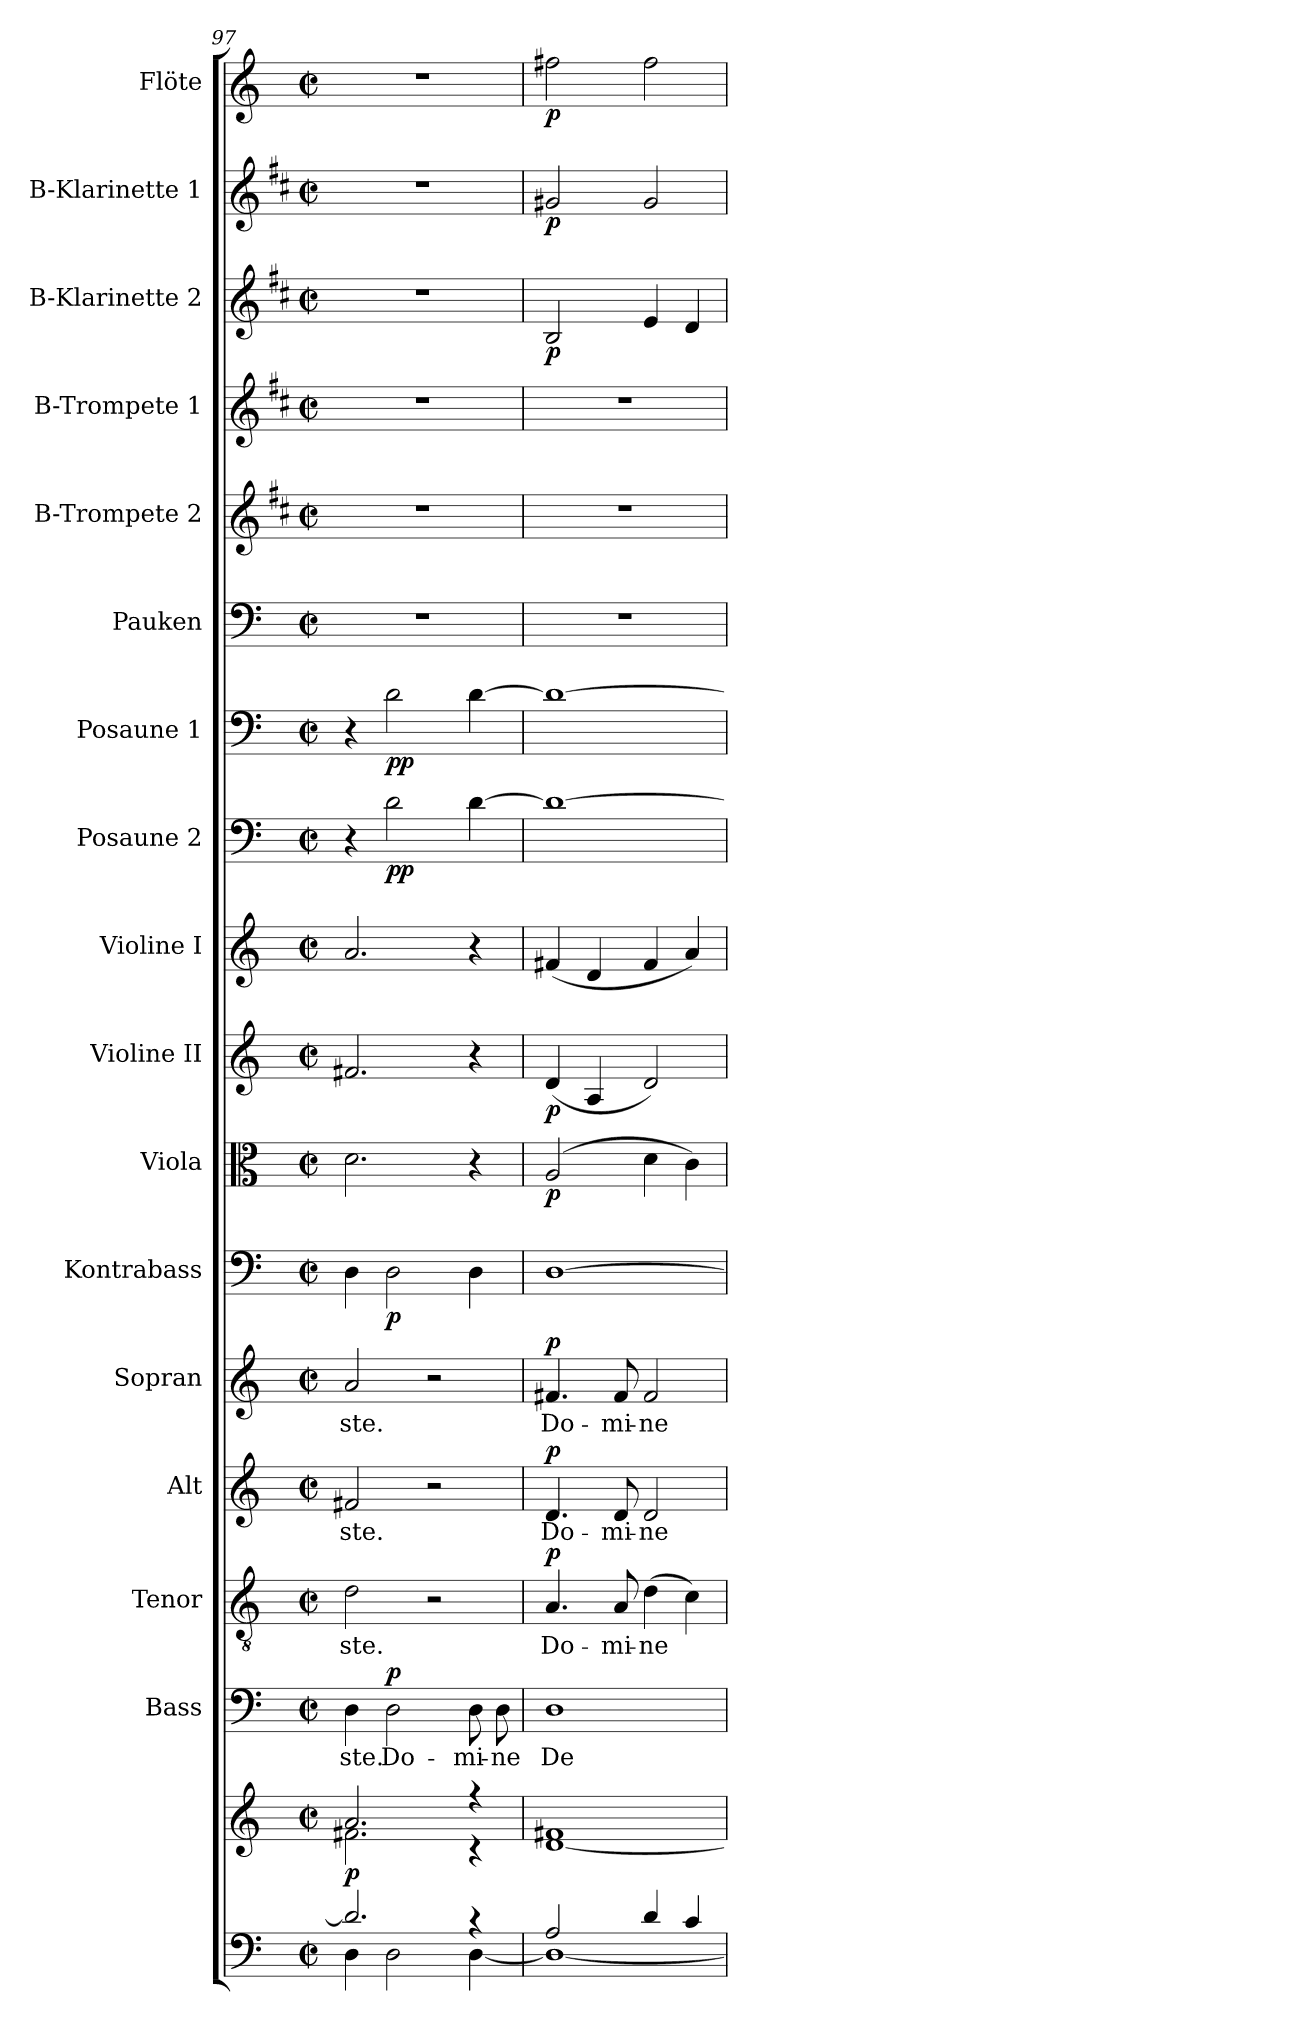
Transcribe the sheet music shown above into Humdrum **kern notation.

**kern	**kern	**dynam	**kern	**text	**dynam	**kern	**text	**dynam	**kern	**text	**dynam	**kern	**text	**dynam	**kern	**dynam	**kern	**dynam	**kern	**dynam	**kern	**kern	**dynam	**kern	**dynam	**kern	**kern	**kern	**kern	**dynam	**kern	**dynam	**kern	**dynam
*part17	*part17	*part17	*part16	*part16	*part16	*part15	*part15	*part15	*part14	*part14	*part14	*part13	*part13	*part13	*part12	*part12	*part11	*part11	*part10	*part10	*part9	*part8	*part8	*part7	*part7	*part6	*part5	*part4	*part3	*part3	*part2	*part2	*part1	*part1
*staff18	*staff17	*staff17/18	*staff16	*staff16	*staff16	*staff15	*staff15	*staff15	*staff14	*staff14	*staff14	*staff13	*staff13	*staff13	*staff12	*staff12	*staff11	*staff11	*staff10	*staff10	*staff9	*staff8	*staff8	*staff7	*staff7	*staff6	*staff5	*staff4	*staff3	*staff3	*staff2	*staff2	*staff1	*staff1
*	*	*	*I"Bass	*	*	*I"Tenor	*	*	*I"Alt	*	*	*I"Sopran	*	*	*I"Kontrabass	*	*I"Viola	*	*I"Violine II	*	*I"Violine I	*I"Posaune 2	*	*I"Posaune 1	*	*I"Pauken	*I"B-Trompete 2	*I"B-Trompete 1	*I"B-Klarinette 2	*	*I"B-Klarinette 1	*	*I"Flöte	*
*	*	*	*I'B.	*	*	*I'T.	*	*	*I'A.	*	*	*I'S.	*	*	*I'Kb.	*	*I'Vla.	*	*I'Vl. II	*	*I'Vl. I	*I'Pos. 2	*	*I'Pos. 1	*	*I'Pk.	*I'B Trp. 2	*I'B Trp. 1	*I'B Kl. 2	*	*I'B Kl. 1	*	*I'Fl.	*
!!LO:PB:g=z
*clefF4	*clefG2	*	*clefF4	*	*	*clefGv2	*	*	*clefG2	*	*	*clefG2	*	*	*clefF4	*	*clefC3	*	*clefG2	*	*clefG2	*clefF4	*	*clefF4	*	*clefF4	*clefG2	*clefG2	*clefG2	*	*clefG2	*	*clefG2	*
*	*	*	*	*	*	*	*	*	*	*	*	*	*	*	*ITrd7c12	*	*	*	*	*	*	*	*	*	*	*	*ITrd1c2	*ITrd1c2	*ITrd1c2	*	*ITrd1c2	*	*	*
*k[]	*k[]	*	*k[]	*	*	*k[]	*	*	*k[]	*	*	*k[]	*	*	*k[]	*	*k[]	*	*k[]	*	*k[]	*k[]	*	*k[]	*	*k[]	*k[]	*k[]	*k[]	*	*k[]	*	*k[]	*
*C:	*C:	*	*C:	*	*	*C:	*	*	*C:	*	*	*C:	*	*	*C:	*	*C:	*	*C:	*	*C:	*C:	*	*C:	*	*C:	*C:	*C:	*C:	*	*C:	*	*C:	*
*M2/2	*M2/2	*	*M2/2	*	*	*M2/2	*	*	*M2/2	*	*	*M2/2	*	*	*M2/2	*	*M2/2	*	*M2/2	*	*M2/2	*M2/2	*	*M2/2	*	*M2/2	*M2/2	*M2/2	*M2/2	*	*M2/2	*	*M2/2	*
*met(c|)	*met(c|)	*	*met(c|)	*	*	*met(c|)	*	*	*met(c|)	*	*	*met(c|)	*	*	*met(c|)	*	*met(c|)	*	*met(c|)	*	*met(c|)	*met(c|)	*	*met(c|)	*	*met(c|)	*met(c|)	*met(c|)	*met(c|)	*	*met(c|)	*	*met(c|)	*
=97	=97	=97	=97	=97	=97	=97	=97	=97	=97	=97	=97	=97	=97	=97	=97	=97	=97	=97	=97	=97	=97	=97	=97	=97	=97	=97	=97	=97	=97	=97	=97	=97	=97	=97
*^	*^	*	*	*	*	*	*	*	*	*	*	*	*	*	*	*	*	*	*	*	*	*	*	*	*	*	*	*	*	*	*	*	*	*
!	!	!	!	!LO:DY:b	!	!LO:LY:b	!	!	!LO:LY:b	!	!	!LO:LY:b	!	!	!LO:LY:b	!	!	!	!	!	!	!	!	!	!	!	!	!	!	!	!	!	!	!	!	!
2.d/]	4D\	2.a/	2.f#X\	p	4D\	-ste.	.	2d\	-ste.	.	2f#X/	-ste.	.	2a/	-ste.	.	4DD\	.	2.d\	.	2.f#X/	.	2.a/	4r	.	4r	.	1r	1r	1r	1r	.	1r	.	1r	.
!	!	!	!	!	!	!LO:LY:b	!LO:DY:a	!	!	!	!	!	!	!	!	!	!	!LO:DY:b	!	!	!	!	!	!	!LO:DY:b	!	!LO:DY:b	!	!	!	!	!	!	!	!	!
.	2D\	.	.	.	2D\	Do-	p	.	.	.	.	.	.	.	.	.	2DD\	p	.	.	.	.	.	2d\	pp	2d\	pp	.	.	.	.	.	.	.	.	.
.	.	.	.	.	.	.	.	2r	.	.	2r	.	.	2r	.	.	.	.	.	.	.	.	.	.	.	.	.	.	.	.	.	.	.	.	.	.
!	!	!	!	!	!	!LO:LY:b	!	!	!	!	!	!	!	!	!	!	!	!	!	!	!	!	!	!	!	!	!	!	!	!	!	!	!	!	!	!
4rc	[<4D\	4r	4r	.	8D\	-mi-	.	.	.	.	.	.	.	.	.	.	4DD\	.	4r	.	4r	.	4r	[4d\	.	[4d\	.	.	.	.	.	.	.	.	.	.
!	!	!	!	!	!	!LO:LY:b	!	!	!	!	!	!	!	!	!	!	!	!	!	!	!	!	!	!	!	!	!	!	!	!	!	!	!	!	!	!
.	.	.	.	.	8D\	-ne	.	.	.	.	.	.	.	.	.	.	.	.	.	.	.	.	.	.	.	.	.	.	.	.	.	.	.	.	.	.
=98	=98	=98	=98	=98	=98	=98	=98	=98	=98	=98	=98	=98	=98	=98	=98	=98	=98	=98	=98	=98	=98	=98	=98	=98	=98	=98	=98	=98	=98	=98	=98	=98	=98	=98	=98	=98
!	!	!	!	!	!	!LO:LY:b	!	!	!LO:LY:b	!LO:DY:a	!	!LO:LY:b	!LO:DY:a	!	!LO:LY:b	!LO:DY:a	!	!	!	!LO:DY:b	!	!LO:DY:b	!	!	!	!	!	!	!	!	!	!LO:DY:b	!	!LO:DY:b	!	!LO:DY:b
2A/	1D_	1f#X	[<1d	.	1D	De-	.	4.A/	Do-	p	4.d/	Do-	p	4.f#X/	Do-	p	[1DD	.	(2A/	p	(<4d/	p	(<4f#X/	1d_	.	1d_	.	1r	1r	1r	2A/	p	2f#X/	p	2ff#X\	p
.	.	.	.	.	.	.	.	.	.	.	.	.	.	.	.	.	.	.	.	.	4A/	.	4d/	.	.	.	.	.	.	.	.	.	.	.	.	.
!	!	!	!	!	!	!	!	!	!LO:LY:b	!	!	!LO:LY:b	!	!	!LO:LY:b	!	!	!	!	!	!	!	!	!	!	!	!	!	!	!	!	!	!	!	!	!
.	.	.	.	.	.	.	.	8A/	-mi-	.	8d/	-mi-	.	8f#/	-mi-	.	.	.	.	.	.	.	.	.	.	.	.	.	.	.	.	.	.	.	.	.
!	!	!	!	!	!	!	!	!	!LO:LY:b	!	!	!LO:LY:b	!	!	!LO:LY:b	!	!	!	!	!	!	!	!	!	!	!	!	!	!	!	!	!	!	!	!	!
4d/	.	.	.	.	.	.	.	(>4d\	-ne	.	2d/	-ne	.	2f#/	-ne	.	.	.	4d\	.	2d/)	.	4f#/	.	.	.	.	.	.	.	4d/	.	2f#/	.	2ff#\	.
4c/	.	.	.	.	.	.	.	4c\)	.	.	.	.	.	.	.	.	.	.	4c\)	.	.	.	4a/)	.	.	.	.	.	.	.	4c/	.	.	.	.	.
*v	*v	*	*	*	*	*	*	*	*	*	*	*	*	*	*	*	*	*	*	*	*	*	*	*	*	*	*	*	*	*	*	*	*	*	*	*
*	*v	*v	*	*	*	*	*	*	*	*	*	*	*	*	*	*	*	*	*	*	*	*	*	*	*	*	*	*	*	*	*	*	*	*	*
=	=	=	=	=	=	=	=	=	=	=	=	=	=	=	=	=	=	=	=	=	=	=	=	=	=	=	=	=	=	=	=	=	=	=
*-	*-	*-	*-	*-	*-	*-	*-	*-	*-	*-	*-	*-	*-	*-	*-	*-	*-	*-	*-	*-	*-	*-	*-	*-	*-	*-	*-	*-	*-	*-	*-	*-	*-	*-
